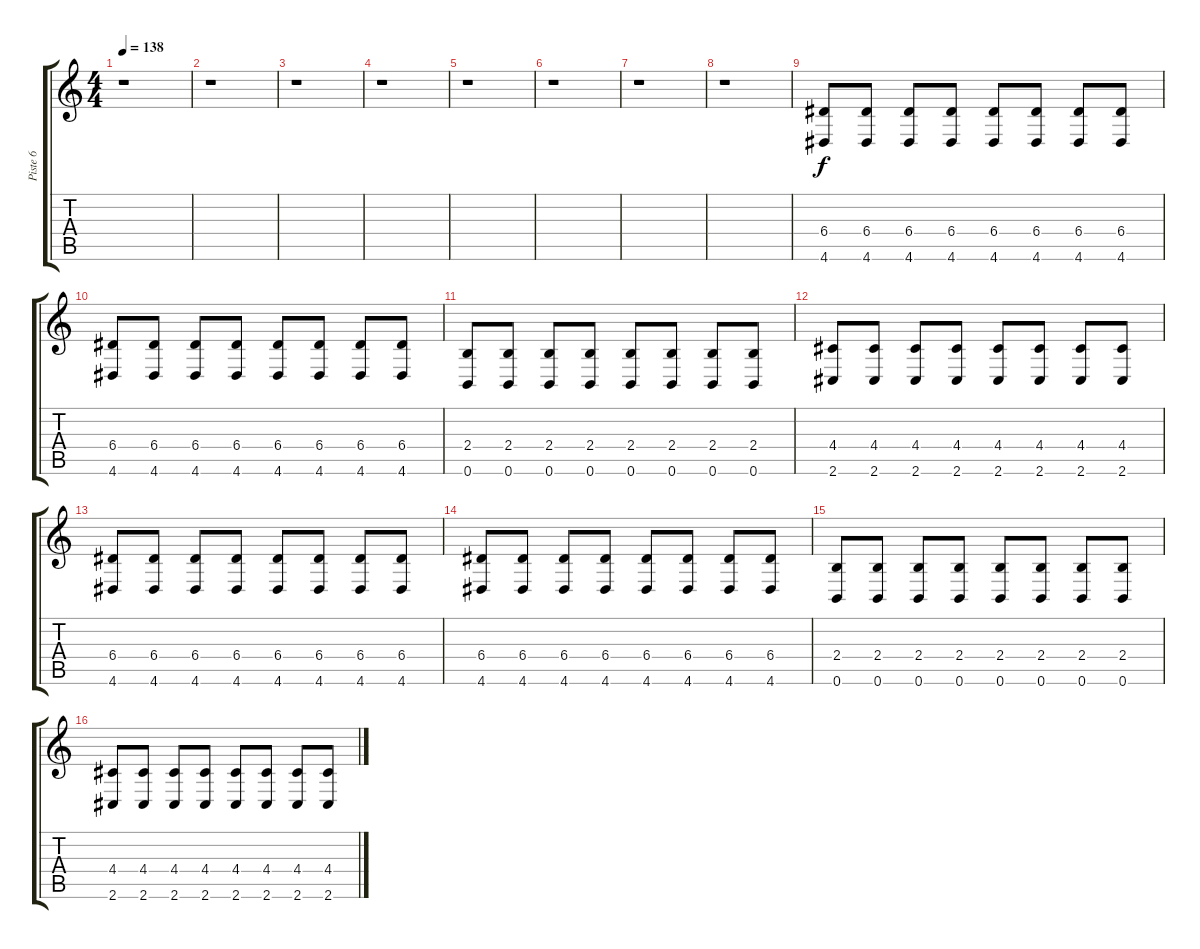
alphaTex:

\track ("Piste 6" "Piste 6") {instrument electricbassfinger}
\staff {score tabs}
\tuning (B3 Gb3 D3 A2 E2 B1) {hide}
\ts (4 4)
\tempo 138
\clef g2
\ks c
r.1{dy f} |
r.1 |
r.1 |
r.1 |
r.1 |
r.1 |
r.1 |
r.1 |
(6.4 4.6).8 (6.4 4.6).8 (6.4 4.6).8 (6.4 4.6).8 (6.4 4.6).8 (6.4 4.6).8 (6.4 4.6).8 (6.4 4.6).8 |
(6.4 4.6).8 (6.4 4.6).8 (6.4 4.6).8 (6.4 4.6).8 (6.4 4.6).8 (6.4 4.6).8 (6.4 4.6).8 (6.4 4.6).8 |
(2.4 0.6).8 (2.4 0.6).8 (2.4 0.6).8 (2.4 0.6).8 (2.4 0.6).8 (2.4 0.6).8 (2.4 0.6).8 (2.4 0.6).8 |
(4.4 2.6).8 (4.4 2.6).8 (4.4 2.6).8 (4.4 2.6).8 (4.4 2.6).8 (4.4 2.6).8 (4.4 2.6).8 (4.4 2.6).8 |
(6.4 4.6).8 (6.4 4.6).8 (6.4 4.6).8 (6.4 4.6).8 (6.4 4.6).8 (6.4 4.6).8 (6.4 4.6).8 (6.4 4.6).8 |
(6.4 4.6).8 (6.4 4.6).8 (6.4 4.6).8 (6.4 4.6).8 (6.4 4.6).8 (6.4 4.6).8 (6.4 4.6).8 (6.4 4.6).8 |
(2.4 0.6).8 (2.4 0.6).8 (2.4 0.6).8 (2.4 0.6).8 (2.4 0.6).8 (2.4 0.6).8 (2.4 0.6).8 (2.4 0.6).8 |
(4.4 2.6).8 (4.4 2.6).8 (4.4 2.6).8 (4.4 2.6).8 (4.4 2.6).8 (4.4 2.6).8 (4.4 2.6).8 (4.4 2.6).8
